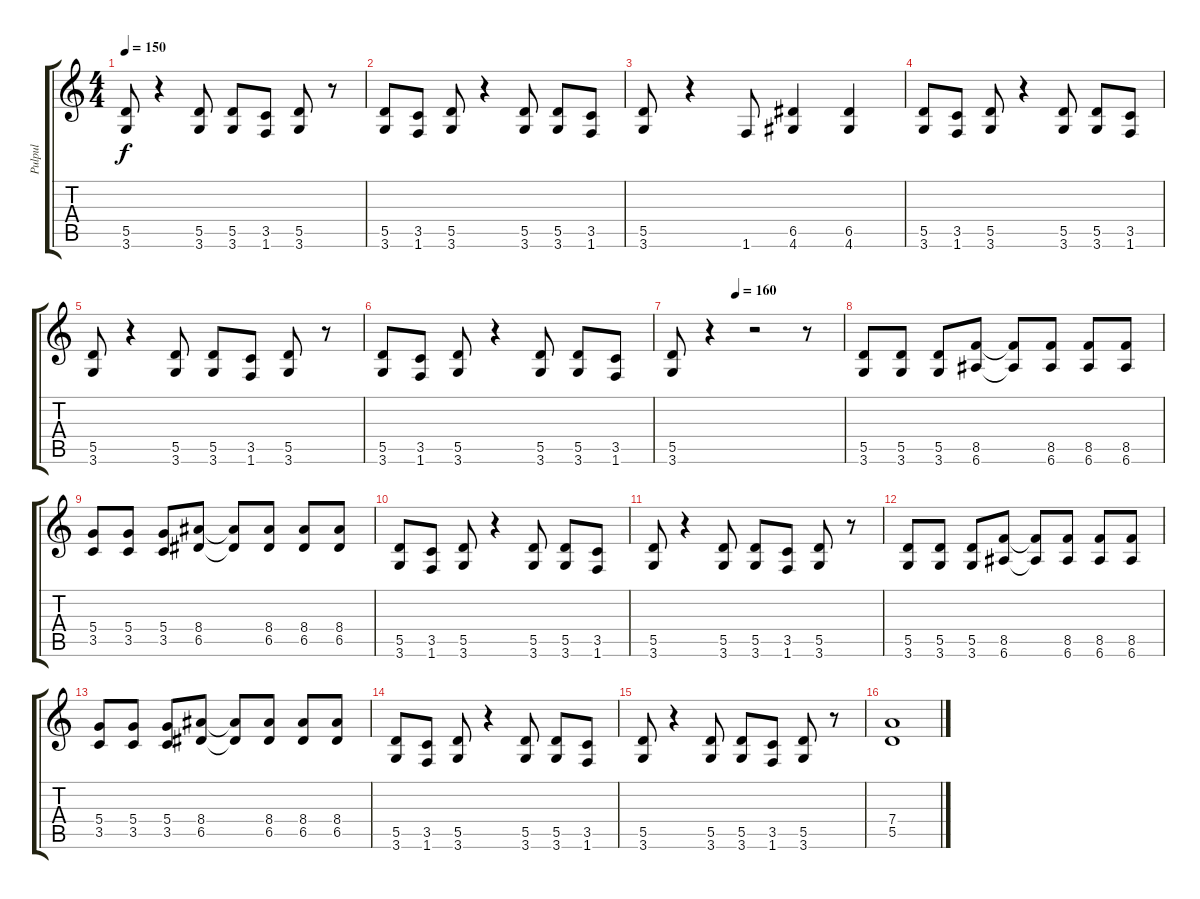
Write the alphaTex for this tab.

\track ("Pulpul" "Pulpul") {instrument distortionguitar}
\staff {score tabs}
\tuning (E4 B3 G3 D3 A2 E2) {hide}
\ts (4 4)
\tempo 150
\clef g2
\ks c
(5.5 3.6).8{dy f} r.4 (5.5 3.6).8 (5.5 3.6).8 (3.5 1.6).8 (5.5 3.6).8 r.8 |
(5.5 3.6).8 (3.5 1.6).8 (5.5 3.6).8 r.4 (5.5 3.6).8 (5.5 3.6).8 (3.5 1.6).8 |
(5.5 3.6).8 r.4 1.6.8 (6.5 4.6).4 (6.5 4.6).4 |
(5.5 3.6).8{volume 4} (3.5 1.6).8 (5.5 3.6).8 r.4 (5.5 3.6).8 (5.5 3.6).8 (3.5 1.6).8 |
(5.5 3.6).8 r.4 (5.5 3.6).8 (5.5 3.6).8 (3.5 1.6).8 (5.5 3.6).8 r.8 |
(5.5 3.6).8 (3.5 1.6).8 (5.5 3.6).8 r.4 (5.5 3.6).8 (5.5 3.6).8 (3.5 1.6).8 |
\tempo (160 0.375)
(5.5 3.6).8 r.4 r.2 r.8 |
(5.5 3.6).8{volume 10} (5.5 3.6).8 (5.5 3.6).8 (8.5 6.6).8 (8.5{t} 6.6{t}).8 (8.5 6.6).8 (8.5 6.6).8 (8.5 6.6).8 |
(5.4 3.5).8 (5.4 3.5).8 (5.4 3.5).8 (8.4 6.5).8 (8.4{t} 6.5{t}).8 (8.4 6.5).8 (8.4 6.5).8 (8.4 6.5).8 |
(5.5 3.6).8{volume 4} (3.5 1.6).8 (5.5 3.6).8 r.4 (5.5 3.6).8 (5.5 3.6).8 (3.5 1.6).8 |
(5.5 3.6).8 r.4 (5.5 3.6).8 (5.5 3.6).8 (3.5 1.6).8 (5.5 3.6).8 r.8 |
(5.5 3.6).8{volume 10} (5.5 3.6).8 (5.5 3.6).8 (8.5 6.6).8 (8.5{t} 6.6{t}).8 (8.5 6.6).8 (8.5 6.6).8 (8.5 6.6).8 |
(5.4 3.5).8 (5.4 3.5).8 (5.4 3.5).8 (8.4 6.5).8 (8.4{t} 6.5{t}).8 (8.4 6.5).8 (8.4 6.5).8 (8.4 6.5).8 |
(5.5 3.6).8{volume 4} (3.5 1.6).8 (5.5 3.6).8 r.4 (5.5 3.6).8 (5.5 3.6).8 (3.5 1.6).8 |
(5.5 3.6).8 r.4 (5.5 3.6).8 (5.5 3.6).8 (3.5 1.6).8 (5.5 3.6).8 r.8 |
(7.4 5.5).1{volume 10}
